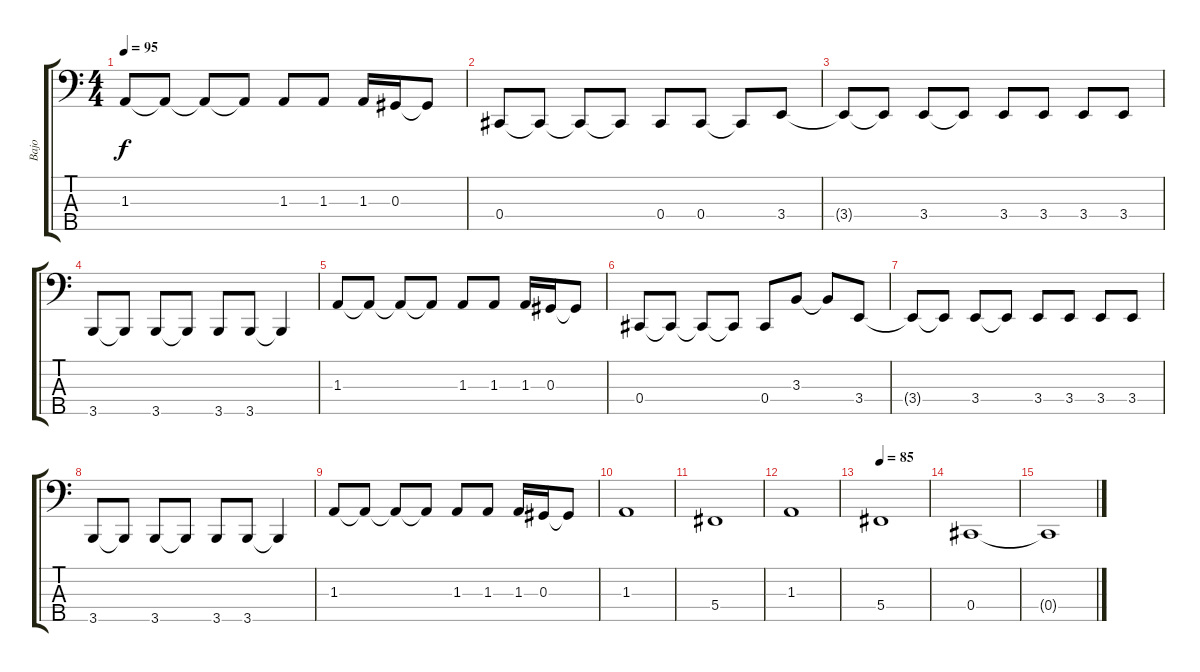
\track ("Bajo" "Bajo") {instrument electricbassfinger}
\staff {score tabs}
\tuning (Gb2 Db2 Ab1 Db1 Ab0) {hide}
\ts (4 4)
\tempo 95
\clef f4
\ks c
1.3.8{dy f} 1.3{t}.8 1.3{t}.8 1.3{t}.8 1.3.8 1.3.8 1.3.16 0.3.16 0.3{t}.8 |
0.4.8 0.4{t}.8 0.4{t}.8 0.4{t}.8 0.4.8 0.4.8 0.4{t}.8 3.4.8 |
3.4{t}.8 3.4{t}.8 3.4.8 3.4{t}.8 3.4.8 3.4.8 3.4.8 3.4.8 |
3.5.8 3.5{t}.8 3.5.8 3.5{t}.8 3.5.8 3.5.8 3.5{t}.4 |
1.3.8 1.3{t}.8 1.3{t}.8 1.3{t}.8 1.3.8 1.3.8 1.3.16 0.3.16 0.3{t}.8 |
0.4.8 0.4{t}.8 0.4{t}.8 0.4{t}.8 0.4.8 3.3.8 3.3{t}.8 3.4.8 |
3.4{t}.8 3.4{t}.8 3.4.8 3.4{t}.8 3.4.8 3.4.8 3.4.8 3.4.8 |
3.5.8 3.5{t}.8 3.5.8 3.5{t}.8 3.5.8 3.5.8 3.5{t}.4 |
1.3.8 1.3{t}.8 1.3{t}.8 1.3{t}.8 1.3.8 1.3.8 1.3.16 0.3.16 0.3{t}.8 |
1.3.1 |
5.4.1 |
1.3.1 |
\tempo 85
5.4.1 |
0.4.1 |
0.4{t}.1
